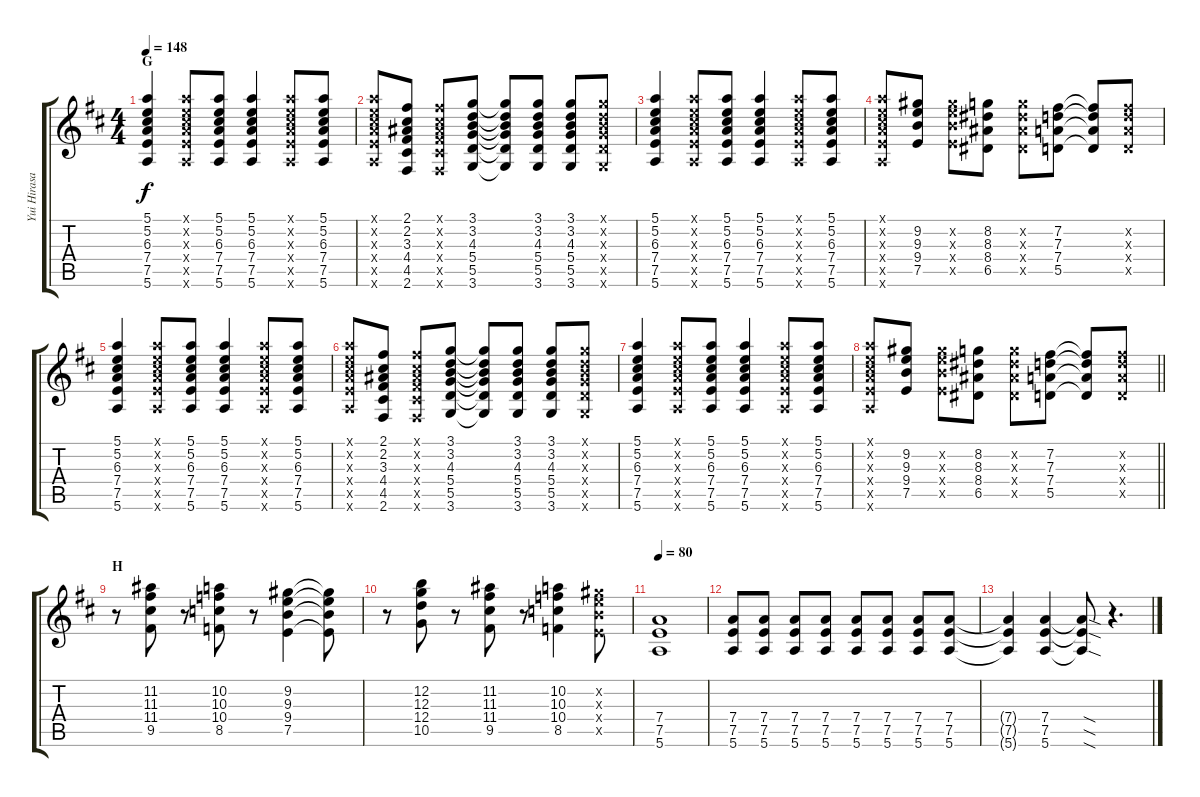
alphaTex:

\track ("Yui Hirasawa" "Yui Hirasa") {instrument distortionguitar}
\staff {score tabs}
\tuning (E4 B3 G3 D3 A2 E2) {hide}
\ts (4 4)
\section ("" "G")
\tempo 148
\clef g2
\ks d
(5.1 5.2 6.3 7.4 7.5 5.6).4{dy f} (5.1{x} 5.2{x} 6.3{x} 7.4{x} 7.5{x} 5.6{x}).8 (5.1 5.2 6.3 7.4 7.5 5.6).8 (5.1 5.2 6.3 7.4 7.5 5.6).4 (5.1{x} 5.2{x} 6.3{x} 7.4{x} 7.5{x} 5.6{x}).8 (5.1 5.2 6.3 7.4 7.5 5.6).8 |
(5.1{x} 5.2{x} 6.3{x} 7.4{x} 7.5{x} 5.6{x}).8 (2.1 2.2 3.3 4.4 4.5 2.6).8 (2.1{x} 2.2{x} 3.3{x} 4.4{x} 4.5{x} 2.6{x}).8 (3.1 3.2 4.3 5.4 5.5 3.6).8 (3.1{t} 3.2{t} 4.3{t} 5.4{t} 5.5{t} 3.6{t}).8 (3.1 3.2 4.3 5.4 5.5 3.6).8 (3.1 3.2 4.3 5.4 5.5 3.6).8 (3.1{x} 3.2{x} 4.3{x} 5.4{x} 5.5{x} 3.6{x}).8 |
(5.1 5.2 6.3 7.4 7.5 5.6).4 (5.1{x} 5.2{x} 6.3{x} 7.4{x} 7.5{x} 5.6{x}).8 (5.1 5.2 6.3 7.4 7.5 5.6).8 (5.1 5.2 6.3 7.4 7.5 5.6).4 (5.1{x} 5.2{x} 6.3{x} 7.4{x} 7.5{x} 5.6{x}).8 (5.1 5.2 6.3 7.4 7.5 5.6).8 |
(5.1{x} 5.2{x} 6.3{x} 7.4{x} 7.5{x} 5.6{x}).8 (9.2 9.3 9.4 7.5).8 (9.2{x} 9.3{x} 9.4{x} 7.5{x}).8 (8.2 8.3 8.4 6.5).8 (8.2{x} 8.3{x} 8.4{x} 6.5{x}).8 (7.2 7.3 7.4 5.5).8 (7.2{t} 7.3{t} 7.4{t} 5.5{t}).8 (7.2{x} 7.3{x} 7.4{x} 5.5{x}).8 |
(5.1 5.2 6.3 7.4 7.5 5.6).4 (5.1{x} 5.2{x} 6.3{x} 7.4{x} 7.5{x} 5.6{x}).8 (5.1 5.2 6.3 7.4 7.5 5.6).8 (5.1 5.2 6.3 7.4 7.5 5.6).4 (5.1{x} 5.2{x} 6.3{x} 7.4{x} 7.5{x} 5.6{x}).8 (5.1 5.2 6.3 7.4 7.5 5.6).8 |
(5.1{x} 5.2{x} 6.3{x} 7.4{x} 7.5{x} 5.6{x}).8 (2.1 2.2 3.3 4.4 4.5 2.6).8 (2.1{x} 2.2{x} 3.3{x} 4.4{x} 4.5{x} 2.6{x}).8 (3.1 3.2 4.3 5.4 5.5 3.6).8 (3.1{t} 3.2{t} 4.3{t} 5.4{t} 5.5{t} 3.6{t}).8 (3.1 3.2 4.3 5.4 5.5 3.6).8 (3.1 3.2 4.3 5.4 5.5 3.6).8 (3.1{x} 3.2{x} 4.3{x} 5.4{x} 5.5{x} 3.6{x}).8 |
(5.1 5.2 6.3 7.4 7.5 5.6).4 (5.1{x} 5.2{x} 6.3{x} 7.4{x} 7.5{x} 5.6{x}).8 (5.1 5.2 6.3 7.4 7.5 5.6).8 (5.1 5.2 6.3 7.4 7.5 5.6).4 (5.1{x} 5.2{x} 6.3{x} 7.4{x} 7.5{x} 5.6{x}).8 (5.1 5.2 6.3 7.4 7.5 5.6).8 |
\barLineRight lightlight
(5.1{x} 5.2{x} 6.3{x} 7.4{x} 7.5{x} 5.6{x}).8 (9.2 9.3 9.4 7.5).8 (9.2{x} 9.3{x} 9.4{x} 7.5{x}).8 (8.2 8.3 8.4 6.5).8 (8.2{x} 8.3{x} 8.4{x} 6.5{x}).8 (7.2 7.3 7.4 5.5).8 (7.2{t} 7.3{t} 7.4{t} 5.5{t}).8 (7.2{x} 7.3{x} 7.4{x} 5.5{x}).8 |
\section ("" "H")
r.8 (11.2 11.3 11.4 9.5).8 r.8 (10.2 10.3 10.4 8.5).8 r.8 (9.2 9.3 9.4 7.5).4 (9.2{t} 9.3{t} 9.4{t} 7.5{t}).8 |
r.8 (12.2 12.3 12.4 10.5).8 r.8 (11.2 11.3 11.4 9.5).8 r.8 (10.2 10.3 10.4 8.5).4 (9.2{x} 9.3{x} 9.4{x} 7.5{x}).8 |
\tempo 80
(7.4 7.5 5.6).1 |
(7.4 7.5 5.6).8 (7.4 7.5 5.6).8 (7.4 7.5 5.6).8 (7.4 7.5 5.6).8 (7.4 7.5 5.6).8 (7.4 7.5 5.6).8 (7.4 7.5 5.6).8 (7.4 7.5 5.6).8 |
(7.4{t} 7.5{t} 5.6{t}).4 (7.4 7.5 5.6).4 (7.4{sod t} 7.5{sod t} 5.6{sod t}).8 r.4{d}
